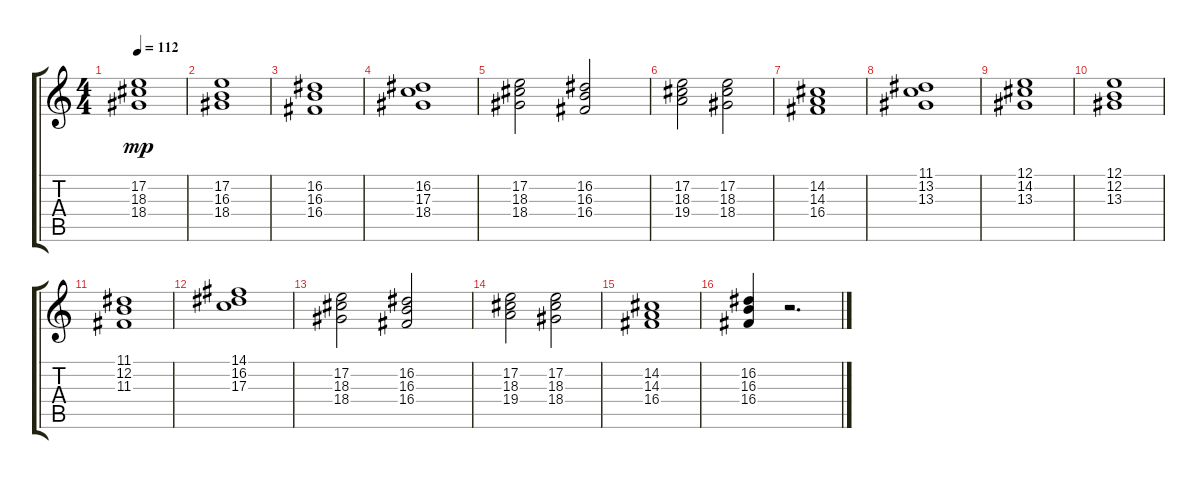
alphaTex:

\track "" {instrument drawbarorgan}
\staff {score tabs}
\tuning (E4 B3 G3 D3 A2 E2) {hide}
\ts (4 4)
\tempo 112
\clef g2
\ks c
(17.2 18.3 18.4).1{dy mp} |
(17.2 16.3 18.4).1 |
(16.2 16.3 16.4).1 |
(16.2 17.3 18.4).1 |
(17.2 18.3 18.4).2 (16.2 16.3 16.4).2 |
(17.2 18.3 19.4).2 (17.2 18.3 18.4).2 |
(14.2 14.3 16.4).1 |
(11.1 13.2 13.3).1 |
(12.1 14.2 13.3).1 |
(12.1 12.2 13.3).1 |
(11.1 12.2 11.3).1 |
(14.1 16.2 17.3).1 |
(17.2 18.3 18.4).2 (16.2 16.3 16.4).2 |
(17.2 18.3 19.4).2 (17.2 18.3 18.4).2 |
(14.2 14.3 16.4).1 |
(16.2 16.3 16.4).4 r.2{d}
